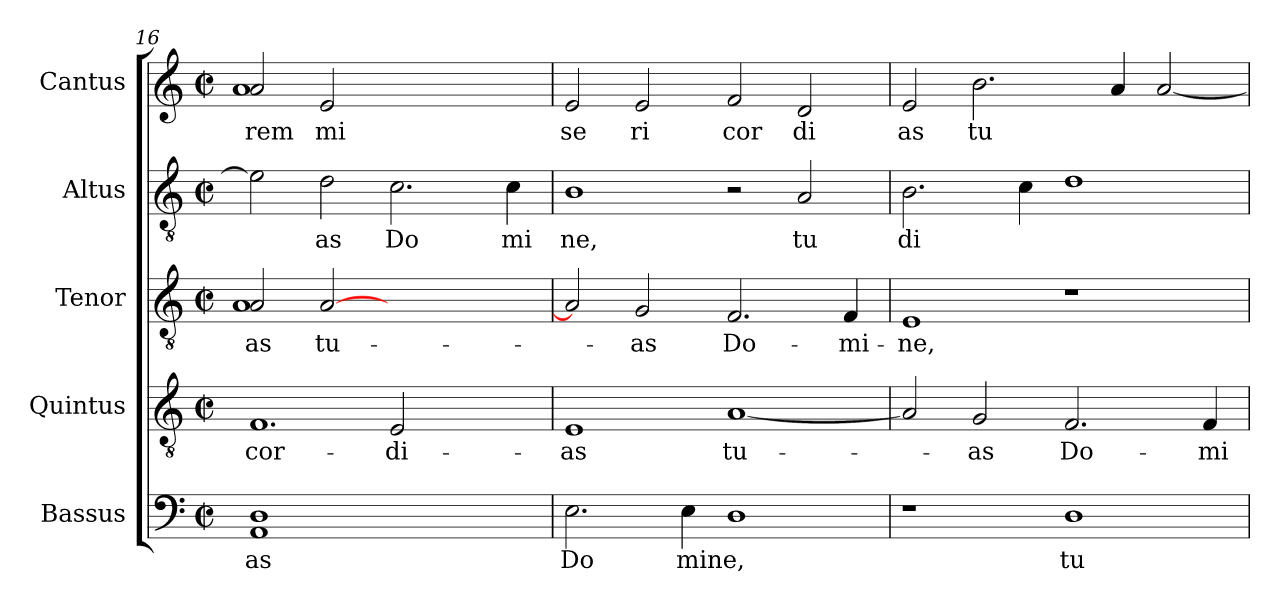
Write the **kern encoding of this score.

**kern	**text	**kern	**text	**kern	**text	**kern	**text	**kern	**text
*part5	*part5	*part4	*part4	*part3	*part3	*part2	*part2	*part1	*part1
*staff5	*staff5	*staff4	*staff4	*staff3	*staff3	*staff2	*staff2	*staff1	*staff1
*I"Bassus	*	*I"Quintus	*	*I"Tenor	*	*I"Altus	*	*I"Cantus	*
*clefF4	*	*clefGv2	*	*clefGv2	*	*clefGv2	*	*clefG2	*
*M2/2	*	*M2/2	*	*M2/2	*	*M2/2	*	*M2/2	*
*met(c|)	*	*met(c|)	*	*met(c|)	*	*met(c|)	*	*met(c|)	*
=16	=16	=16	=16	=16	=16	=16	=16	=16	=16
!	!LO:LY:b:cj	!LO:N:vis=1.	!LO:LY:b:cj	!	!LO:LY:b:cj	!	!	!	!
*	*	*	*	*^	*	*	*	*	*
!	!	!	!	!	!	!LO:LY:b:cj	!	!	!	!LO:LY:b:cj
*	*	*	*	*	*	*	*	*	*^	*
1D 1AA	as	1F	-cor-	2A/	1A	-as	2e\]	.	2a/	1a	rem
!	!	!	!	!	!	!LO:LY:b:cj	!	!LO:LY:b:cj	!	!	!LO:LY:b:cj
.	.	.	.	[<2A/	.	tu-	2d\	as	2e/	.	mi
!	!	!	!LO:LY:b:cj	!	!	!	!	!LO:LY:b:cj	!	!	!
1ryy	.	2E/	-di-	1ryy	1ryy	.	2.c\	Do	1ryy	1ryy	.
.	.	2ryy	.	.	.	.	.	.	.	.	.
!	!	!	!	!	!	!	!	!LO:LY:b:cj	!	!	!
.	.	.	.	.	.	.	4c\	mi	.	.	.
*	*	*	*	*v	*v	*	*	*	*v	*v	*
=17	=17	=17	=17	=17	=17	=17	=17	=17	=17
!	!LO:LY:b:cj	!	!LO:LY:b:cj	!	!	!	!LO:LY:b:cj	!	!LO:LY:b:cj
2.E\	Do	1E	-as	2A/]	.	1B	ne,	2e/	se
!	!	!	!	!	!LO:LY:b:cj	!	!	!	!LO:LY:b:cj
.	.	.	.	2G/	-as	.	.	2e/	ri
!	!LO:LY:b	!	!	!	!	!	!	!	!
4E\	mine,	.	.	.	.	.	.	.	.
!	!	!	!LO:LY:b:cj	!	!LO:LY:b:cj	!	!	!	!LO:LY:b:cj
1D	.	[<1A	tu-	2.F/	Do-	2r	.	2f/	cor
!	!	!	!	!	!	!	!LO:LY:b:cj	!	!LO:LY:b:cj
.	.	.	.	.	.	2A/	tu	2d/	di
!	!	!	!	!	!LO:LY:b:cj	!	!	!	!
.	.	.	.	4F/	-mi-	.	.	.	.
=18	=18	=18	=18	=18	=18	=18	=18	=18	=18
!	!	!	!	!	!LO:LY:b:cj	!	!LO:LY:b:cj	!	!LO:LY:b:cj
1r	.	2A/]	.	1E	-ne,	2.B\	di	2e/	as
!	!	!	!LO:LY:b:cj	!	!	!	!	!	!LO:LY:b:cj
.	.	2G/	-as	.	.	.	.	2.b\	tu
.	.	.	.	.	.	4c\	.	.	.
!	!LO:LY:b:cj	!	!LO:LY:b:cj	!	!	!	!	!	!
1D	tu	2.F/	Do-	1r	.	1d	.	.	.
.	.	.	.	.	.	.	.	4a/	.
.	.	.	.	.	.	.	.	[<2a/	.
!	!	!	!LO:LY:b:cj	!	!	!	!	!	!
.	.	4F/	-mi-	.	.	.	.	.	.
=	=	=	=	=	=	=	=	=	=
*-	*-	*-	*-	*-	*-	*-	*-	*-	*-
